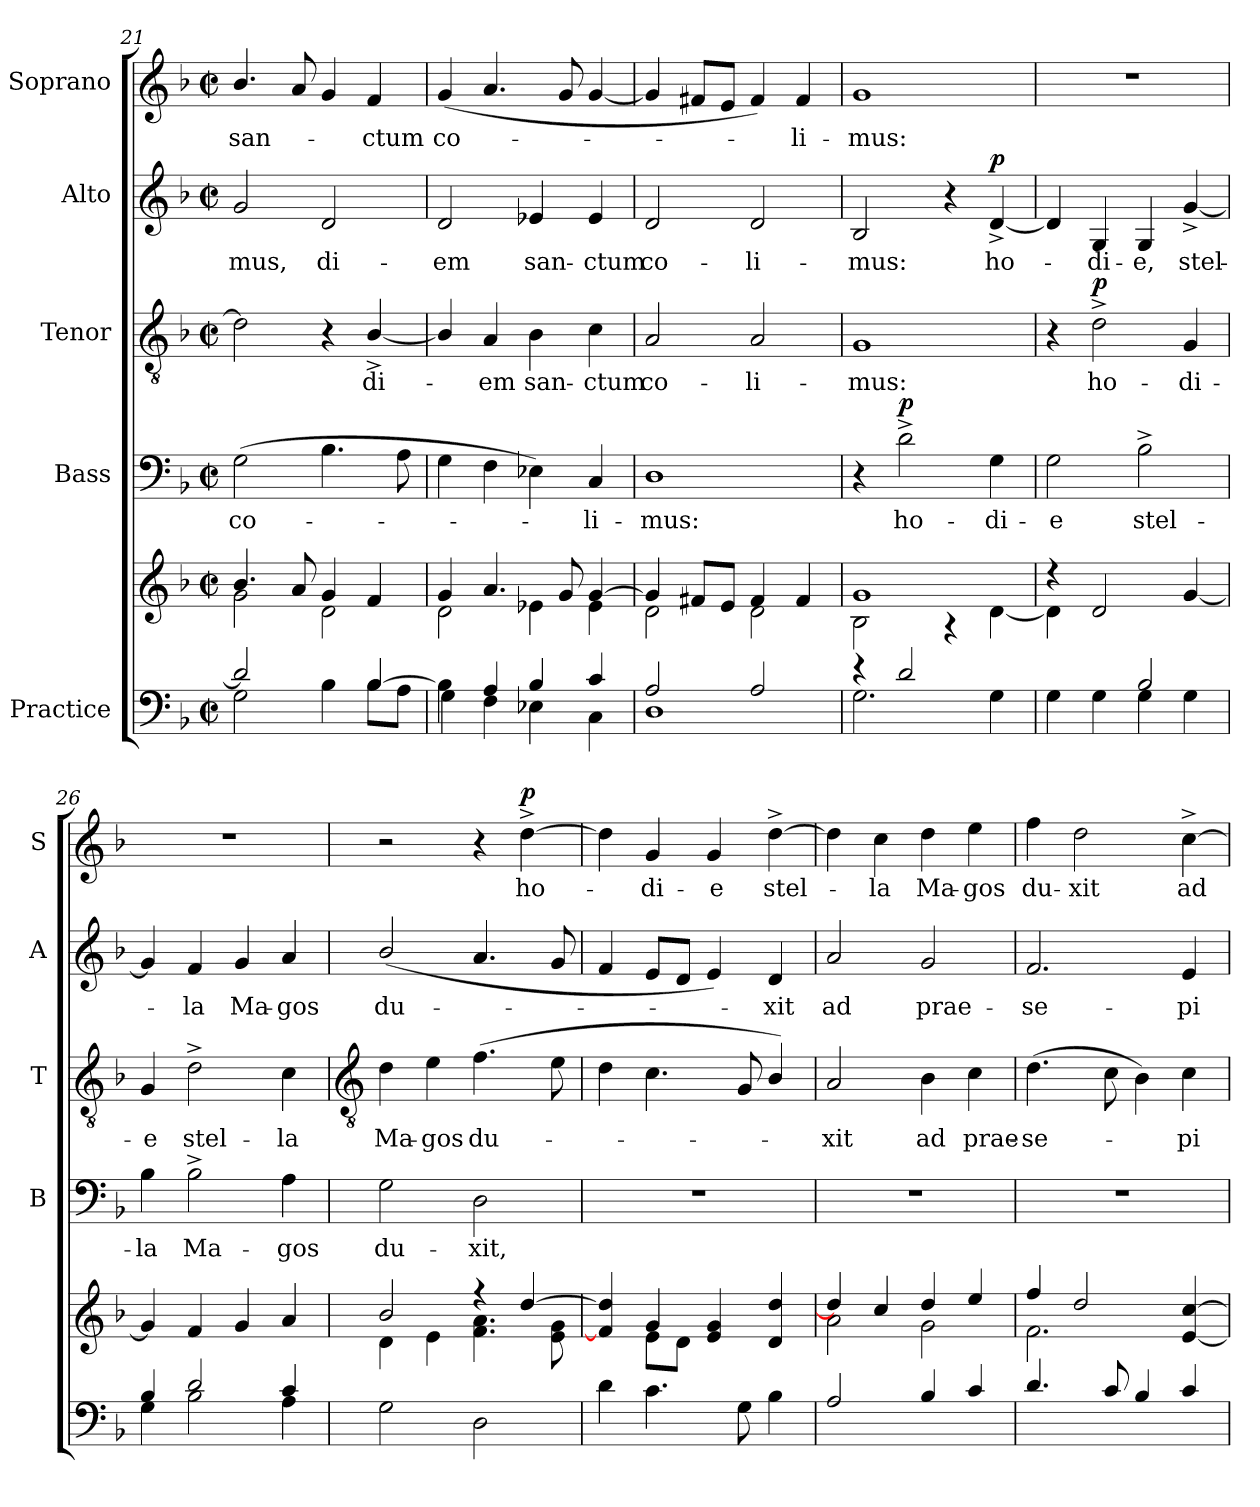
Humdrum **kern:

**kern	**kern	**kern	**text	**dynam	**kern	**text	**dynam	**kern	**text	**dynam	**kern	**text	**dynam
*part5	*part5	*part4	*part4	*part4	*part3	*part3	*part3	*part2	*part2	*part2	*part1	*part1	*part1
*staff6	*staff5	*staff4	*staff4	*staff4	*staff3	*staff3	*staff3	*staff2	*staff2	*staff2	*staff1	*staff1	*staff1
*I"Practice	*	*I"Bass	*	*	*I"Tenor	*	*	*I"Alto	*	*	*I"Soprano	*	*
*	*	*I'B	*	*	*I'T	*	*	*I'A	*	*	*I'S	*	*
*clefF4	*clefG2	*clefF4	*	*	*clefGv2	*	*	*clefG2	*	*	*clefG2	*	*
*k[b-]	*k[b-]	*k[b-]	*	*	*k[b-]	*	*	*k[b-]	*	*	*k[b-]	*	*
*F:	*F:	*F:	*	*	*F:	*	*	*F:	*	*	*F:	*	*
*M2/2	*M2/2	*M2/2	*	*	*M2/2	*	*	*M2/2	*	*	*M2/2	*	*
*met(c|)	*met(c|)	*met(c|)	*	*	*met(c|)	*	*	*met(c|)	*	*	*met(c|)	*	*
=21	=21	=21	=21	=21	=21	=21	=21	=21	=21	=21	=21	=21	=21
*^	*^	*	*	*	*	*	*	*	*	*	*	*	*
!	!	!	!	!	!LO:LY:b	!	!	!	!	!	!LO:LY:b	!	!	!LO:LY:b	!
2d]	2G	4.b-/	2g\	(>2G	co-	.	2d]	.	.	2g	-mus,	.	4.b-/	san-	.
.	.	8a/	.	.	.	.	.	.	.	.	.	.	8a	.	.
!	!	!	!	!	!	!	!	!	!	!	!LO:LY:b	!	!	!	!
4B-	4ryy	4g/	2d\	4.B-	.	.	4r	.	.	2d	di-	.	4g	.	.
!	!	!	!	!	!	!	!	!LO:LY:b	!	!	!	!	!	!LO:LY:b	!
[4B-/	8B-L	4f/	.	.	.	.	[4B-^/	di-	.	.	.	.	4f	ctum	.
.	8AJ	.	.	8A	.	.	.	.	.	.	.	.	.	.	.
=22	=22	=22	=22	=22	=22	=22	=22	=22	=22	=22	=22	=22	=22	=22	=22
!	!	!	!	!	!	!	!	!	!	!	!LO:LY:b	!	!	!LO:LY:b	!
4B-\]	4G	4g/	2d\	4G	.	.	4B-/]	.	.	2d	-em	.	(<4g	co-	.
!	!	!	!	!	!	!	!	!LO:LY:b	!	!	!	!	!	!	!
4A	4F	4.a/	.	4F	.	.	4A	em	.	.	.	.	4.a	.	.
!	!	!	!	!	!	!	!	!LO:LY:b	!	!	!LO:LY:b	!	!	!	!
4B-	4E-X	.	4e-X\	4E-X)	.	.	4B-	san-	.	4e-X	san-	.	.	.	.
.	.	8g/	.	.	.	.	.	.	.	.	.	.	8g	.	.
!	!	!	!	!	!LO:LY:b	!	!	!LO:LY:b	!	!	!LO:LY:b	!	!	!	!
4c	4C\	[4g/	4e-\	4C	li-	.	4c	-ctum	.	4e-	-ctum	.	[4g	.	.
=23	=23	=23	=23	=23	=23	=23	=23	=23	=23	=23	=23	=23	=23	=23	=23
!	!	!	!	!	!LO:LY:b	!	!	!LO:LY:b	!	!	!LO:LY:b	!	!	!	!
2A/	1D	4g/]	2d\	1D	-mus:	.	2A	co-	.	2d	co-	.	4g]	.	.
.	.	8f#X/L	.	.	.	.	.	.	.	.	.	.	8f#XL	.	.
.	.	8e/J	.	.	.	.	.	.	.	.	.	.	8eJ	.	.
!	!	!	!	!	!	!	!	!LO:LY:b	!	!	!LO:LY:b	!	!	!	!
2A/	.	4f#/	2d\	.	.	.	2A	-li-	.	2d	-li-	.	4f#)	.	.
!	!	!	!	!	!	!	!	!	!	!	!	!	!	!LO:LY:b	!
.	.	4f#/	.	.	.	.	.	.	.	.	.	.	4f#	li-	.
=24	=24	=24	=24	=24	=24	=24	=24	=24	=24	=24	=24	=24	=24	=24	=24
!	!	!	!	!	!	!	!	!LO:LY:b	!	!	!LO:LY:b	!	!	!LO:LY:b	!
4r	2.G	1g/	2B-\	4r	.	.	1G	-mus:	.	2B-	-mus:	.	1g	-mus:	.
!	!	!	!	!	!LO:LY:b	!LO:DY:b	!	!	!	!	!	!	!	!	!
2d/	.	.	.	2d^	ho-	p	.	.	.	.	.	.	.	.	.
.	.	.	4r	.	.	.	.	.	.	4r	.	.	.	.	.
!	!	!	!	!	!LO:LY:b	!	!	!	!	!	!LO:LY:b	!LO:DY:b	!	!	!
4G	4ryy	.	[4d\	4G	-di-	.	.	.	.	[4d^	ho-	p	.	.	.
=25	=25	=25	=25	=25	=25	=25	=25	=25	=25	=25	=25	=25	=25	=25	=25
!	!	!	!	!	!LO:LY:b	!	!	!	!	!	!	!	!	!	!
4G	2ryy	4r	4d\]	2G	-e	.	4r	.	.	4d]	.	.	1r	.	.
!	!	!	!	!	!	!	!	!LO:LY:b	!LO:DY:b	!	!LO:LY:b	!	!	!	!
4G	.	2d/	2ryy	.	.	.	2d^	ho-	p	4G	di-	.	.	.	.
!	!	!	!	!	!LO:LY:b	!	!	!	!	!	!LO:LY:b	!	!	!	!
2B-/	4G	.	.	2B-^	stel-	.	.	.	.	4G	-e,	.	.	.	.
!	!	!	!	!	!	!	!	!LO:LY:b	!	!	!LO:LY:b	!	!	!	!
.	4G	[4g/	4ryy	.	.	.	4G	-di-	.	[4g^	stel-	.	.	.	.
=26	=26	=26	=26	=26	=26	=26	=26	=26	=26	=26	=26	=26	=26	=26	=26
!	!	!	!	!	!LO:LY:b	!	!	!LO:LY:b	!	!	!	!	!	!	!
4B-	4G	4g/]	2ryy	4B-	-la	.	4G	-e	.	4g]	.	.	1r	.	.
!	!	!	!	!	!LO:LY:b	!	!	!LO:LY:b	!	!	!LO:LY:b	!	!	!	!
2d	2B-	4f/	.	2B-^	Ma-	.	2d^	stel-	.	4f	la	.	.	.	.
!	!	!	!	!	!	!	!	!	!	!	!LO:LY:b	!	!	!	!
.	.	4g/	4ryy	.	.	.	.	.	.	4g	Ma-	.	.	.	.
!	!	!	!	!	!LO:LY:b	!	!	!LO:LY:b	!	!	!LO:LY:b	!	!	!	!
4c	4A	4a/	4ryy	4A	-gos	.	4c	-la	.	4a	-gos	.	.	.	.
!!LO:LB:g=z
=27	=27	=27	=27	=27	=27	=27	=27	=27	=27	=27	=27	=27	=27	=27	=27
*	*	*	*	*	*	*	*clefGv2	*	*	*	*	*	*	*	*
!	!	!	!	!	!LO:LY:b	!	!	!LO:LY:b	!	!	!LO:LY:b	!	!	!	!
2G	2ryy	2b-/	4d\	2G	du-	.	4d	Ma-	.	(<2b-/	du-	.	2r	.	.
!	!	!	!	!	!	!	!	!LO:LY:b	!	!	!	!	!	!	!
.	.	.	4e\	.	.	.	4e	-gos	.	.	.	.	.	.	.
!	!	!	!	!	!LO:LY:b	!	!	!LO:LY:b	!	!	!	!	!	!	!
2D	2ryy	4r	4.f\ 4.a\	2D	-xit,	.	(>4.f	du-	.	4.a	.	.	4r	.	.
!	!	!	!	!	!	!	!	!	!	!	!	!	!	!LO:LY:b	!LO:DY:b
.	.	[4dd/	.	.	.	.	.	.	.	.	.	.	[4dd^	ho-	p
.	.	.	8e\ 8g\	.	.	.	8e	.	.	8g	.	.	.	.	.
=28	=28	=28	=28	=28	=28	=28	=28	=28	=28	=28	=28	=28	=28	=28	=28
4d	2ryy	4f/] 4dd/]	4ryy	1r	.	.	4d	.	.	4f	.	.	4dd]	.	.
!	!	!	!	!	!	!	!	!	!	!	!	!	!	!LO:LY:b	!
4.c	.	4g/	8e\L	.	.	.	4.c	.	.	8eL	.	.	4g	di-	.
.	.	.	8d\J	.	.	.	.	.	.	8dJ	.	.	.	.	.
!	!	!	!	!	!	!	!	!	!	!	!	!	!	!LO:LY:b	!
.	2ryy	4e/ 4g/	2ryy	.	.	.	.	.	.	4e)	.	.	4g	-e	.
8G	.	.	.	.	.	.	8G	.	.	.	.	.	.	.	.
!	!	!	!	!	!	!	!	!	!	!	!LO:LY:b	!	!	!LO:LY:b	!
4B-	.	4d/ 4dd/	.	.	.	.	4B-/)	.	.	4d	xit	.	[4dd^	stel-	.
=29	=29	=29	=29	=29	=29	=29	=29	=29	=29	=29	=29	=29	=29	=29	=29
!	!	!	!	!	!	!	!	!LO:LY:b	!	!	!LO:LY:b	!	!	!	!
2A	1ryy	4dd/]	2a\	1r	.	.	2A	xit	.	2a	ad	.	4dd]	.	.
!	!	!	!	!	!	!	!	!	!	!	!	!	!	!LO:LY:b	!
.	.	4cc/	.	.	.	.	.	.	.	.	.	.	4cc	la	.
!	!	!	!	!	!	!	!	!LO:LY:b	!	!	!LO:LY:b	!	!	!LO:LY:b	!
4B-	.	4dd/	2g\	.	.	.	4B-	ad	.	2g	prae-	.	4dd	Ma-	.
!	!	!	!	!	!	!	!	!LO:LY:b	!	!	!	!	!	!LO:LY:b	!
4c	.	4ee/	.	.	.	.	4c	prae-	.	.	.	.	4ee	-gos	.
=30	=30	=30	=30	=30	=30	=30	=30	=30	=30	=30	=30	=30	=30	=30	=30
!	!	!	!	!	!	!	!	!LO:LY:b	!	!	!LO:LY:b	!	!	!LO:LY:b	!
4.d	1ryy	4ff/	2.f\	1r	.	.	(>4.d	-se-	.	2.f	-se-	.	4ff	du-	.
!	!	!	!	!	!	!	!	!	!	!	!	!	!	!LO:LY:b	!
.	.	2dd/	.	.	.	.	.	.	.	.	.	.	2dd	-xit	.
8c	.	.	.	.	.	.	8c	.	.	.	.	.	.	.	.
4B-	.	.	.	.	.	.	4B-)	.	.	.	.	.	.	.	.
!	!	!	!	!	!	!	!	!LO:LY:b	!	!	!LO:LY:b	!	!	!LO:LY:b	!
4c	.	[4e/ [4cc/	4ryy	.	.	.	4c	pi-	.	4e	-pi-	.	[4cc^	ad	.
*v	*v	*	*	*	*	*	*	*	*	*	*	*	*	*	*
*	*v	*v	*	*	*	*	*	*	*	*	*	*	*	*
=	=	=	=	=	=	=	=	=	=	=	=	=	=
*-	*-	*-	*-	*-	*-	*-	*-	*-	*-	*-	*-	*-	*-
